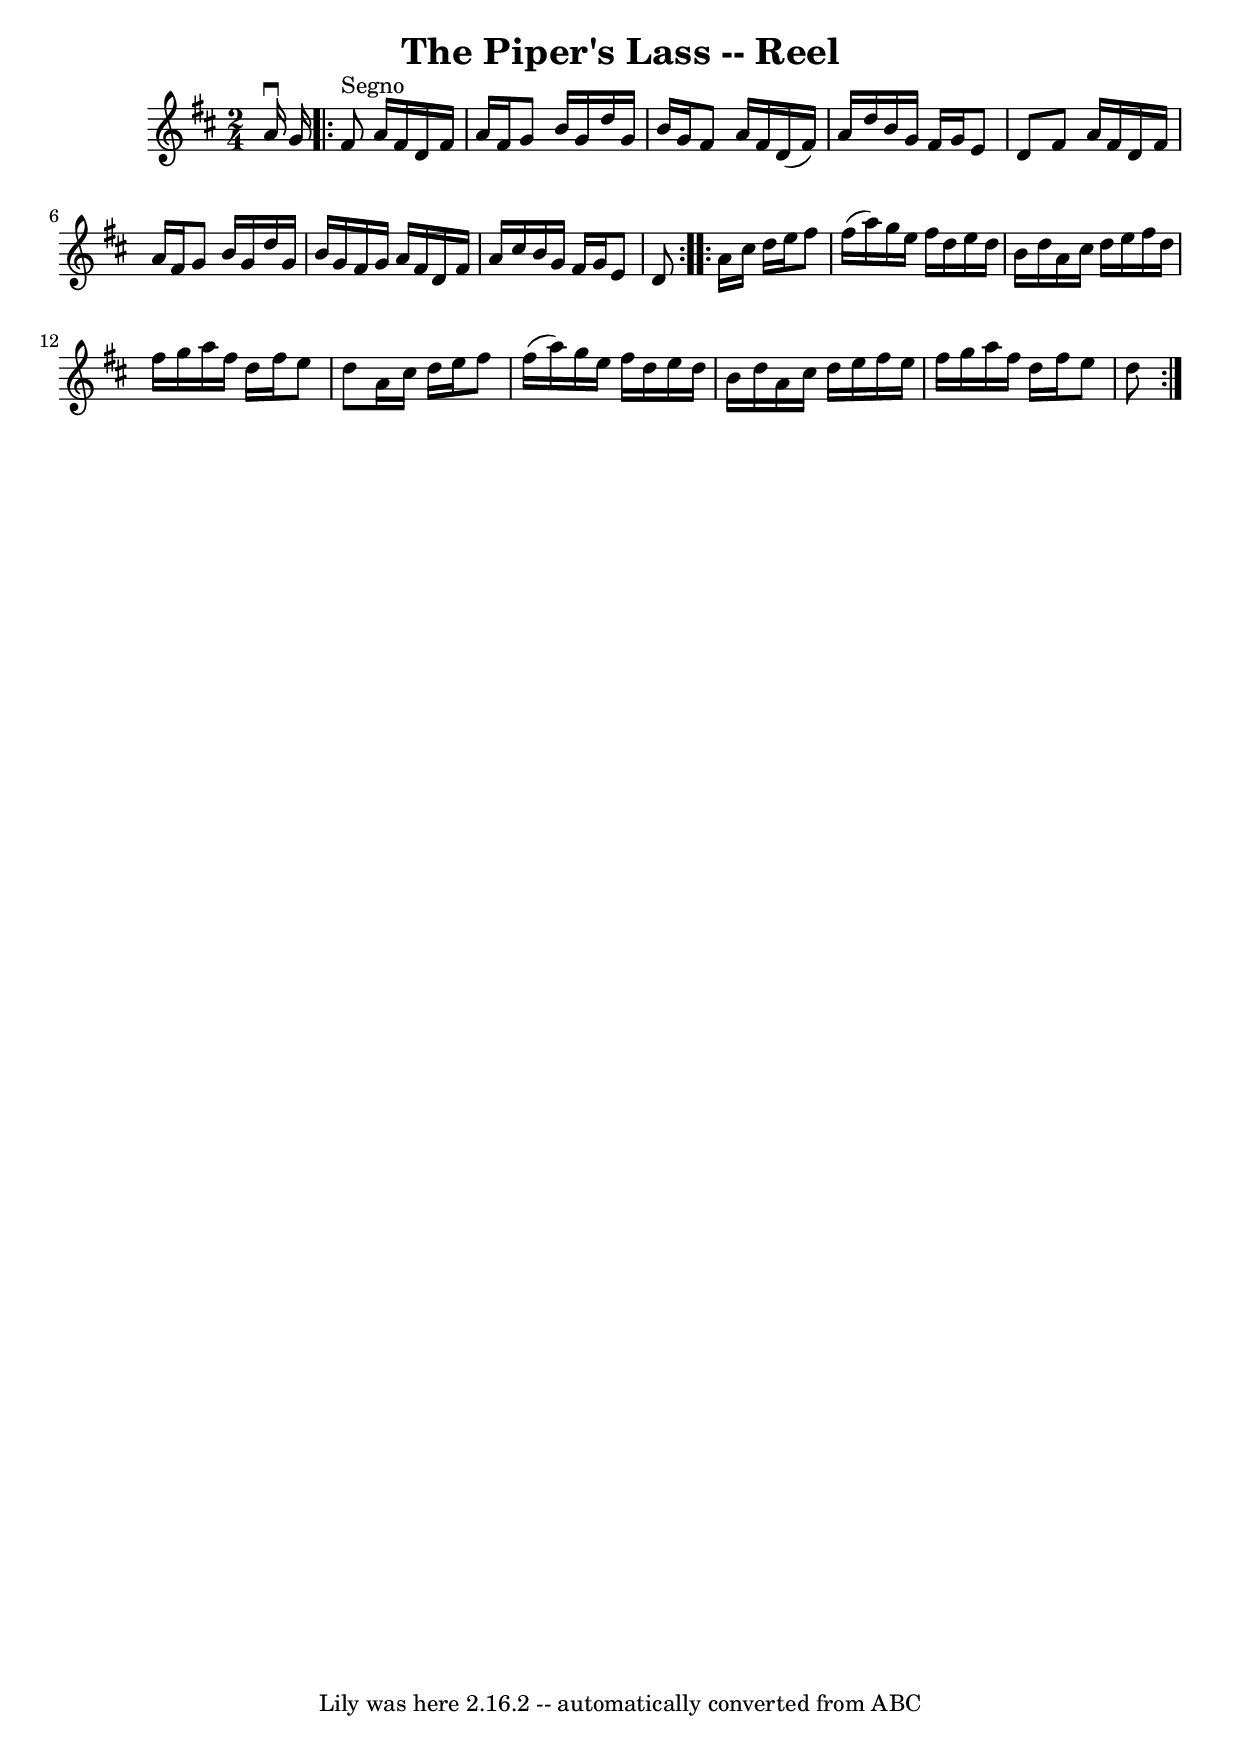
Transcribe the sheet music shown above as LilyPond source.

\version "2.16.2"
\include "Mammoth.ily"
\header {
  %% book = "Ryan's Mammoth Collection"
  crossRefNumber = "1"
  footnotes = ""
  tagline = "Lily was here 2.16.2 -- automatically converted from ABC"
  title = "The Piper's Lass -- Reel"

}
voicedefault =  {


  \time 2/4 
  \key d \major
 a'16^\downbow g'16    
  \repeat volta 2 {
    fis'8 
    ^"Segno" a'16 fis'16 d'16 fis'16 a'16 fis'16  |
    g'8   
    b'16 g'16 d''16 g'16 b'16 g'16  |
    fis'8 a'16    
    fis'16 d'16 (fis'16) a'16 d''16  |
    b'16 g'16    
    fis'16 g'16 e'8 d'8  |
    fis'8 a'16 fis'16 d'16    
    fis'16 a'16 fis'16  |
    g'8 b'16 g'16 d''16 g'16    
    b'16 g'16  |
    fis'16 g'16 a'16 fis'16 d'16 fis'16    
    a'16 cis''16  |
    b'16 g'16 fis'16 g'16 e'8 d'8  

  } 
  \repeat volta 2 {
    a'16 cis''16 d''16 e''16 fis''8 fis''16 
    (a''16) |
    g''16 e''16 fis''16 d''16 e''16 d''16   
    b'16 d''16  |
    a'16 cis''16 d''16 e''16 fis''16    
    d''16 fis''16 g''16  |
    a''16 fis''16 d''16 fis''16    
    e''8 d''8  |
    a'16 cis''16 d''16 e''16 fis''8    
    fis''16 (a''16) |
    g''16 e''16 fis''16 d''16 e''16    
    d''16 b'16 d''16  |
    a'16 cis''16 d''16 e''16 fis''16 
    e''16 fis''16 g''16  |
    a''16 fis''16 d''16 fis''16   
    e''8 d''8    
  }   

}

\score{
  <<

    \context Staff="default"
    {
      \voicedefault 
      
    }

  >>
  \layout {
    
  }
  \midi {
  }

}
